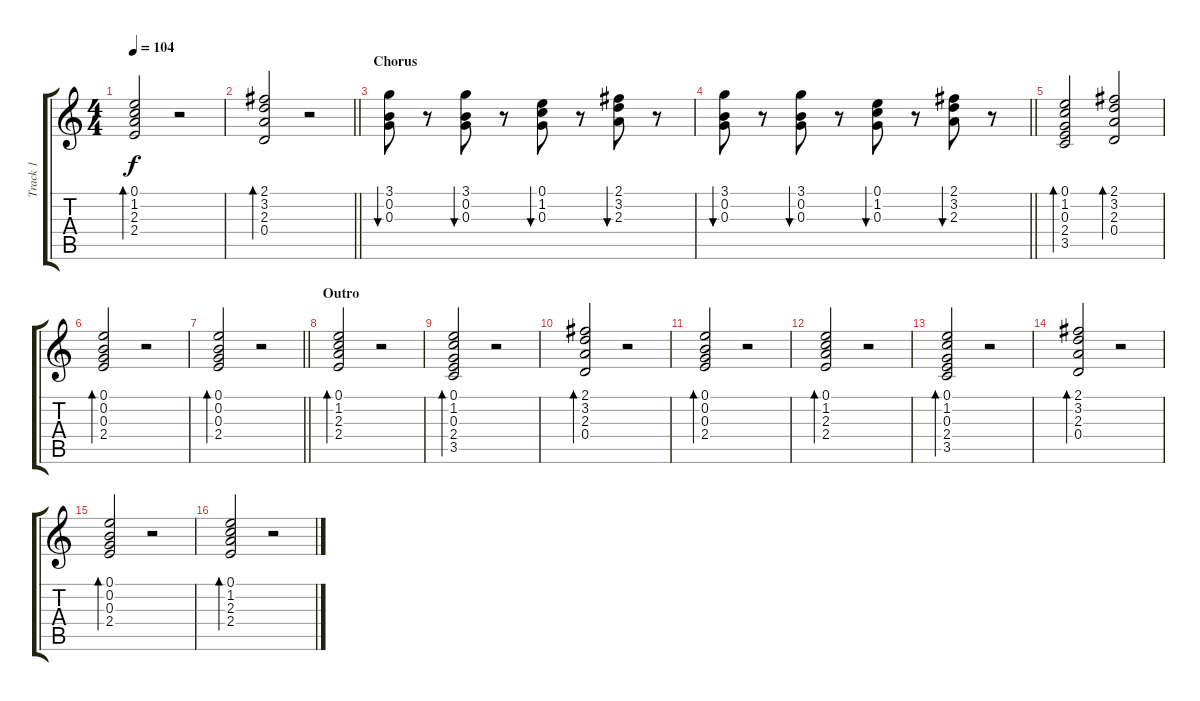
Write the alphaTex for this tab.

\track ("Track 1" "Track 1") {instrument acousticguitarsteel}
\staff {score tabs}
\tuning (E4 B3 G3 D3 A2 E2) {hide}
\ts (4 4)
\tempo 104
\clef g2
\ks c
(0.1 1.2 2.3 2.4).2{bd 60 dy f} r.2 |
\barLineRight lightlight
(2.1 3.2 2.3 0.4).2{bd 60} r.2 |
\section ("" "Chorus")
(3.1 0.2 0.3).8{bu 60} r.8 (3.1 0.2 0.3).8{bu 60} r.8 (0.1 1.2 0.3).8{bu 60} r.8 (2.1 3.2 2.3).8{bu 60} r.8 |
\barLineRight lightlight
(3.1 0.2 0.3).8{bu 60} r.8 (3.1 0.2 0.3).8{bu 60} r.8 (0.1 1.2 0.3).8{bu 60} r.8 (2.1 3.2 2.3).8{bu 60} r.8 |
(0.1 1.2 0.3 2.4 3.5).2{bd 60} (2.1 3.2 2.3 0.4).2{bd 60} |
(0.1 0.2 0.3 2.4).2{bd 60} r.2 |
\barLineRight lightlight
(0.1 0.2 0.3 2.4).2{bd 60} r.2 |
\section ("" "Outro")
(0.1 1.2 2.3 2.4).2{bd 60} r.2 |
(0.1 1.2 0.3 2.4 3.5).2{bd 60} r.2 |
(2.1 3.2 2.3 0.4).2{bd 60} r.2 |
(0.1 0.2 0.3 2.4).2{bd 60} r.2 |
(0.1 1.2 2.3 2.4).2{bd 60} r.2 |
(0.1 1.2 0.3 2.4 3.5).2{bd 60} r.2 |
(2.1 3.2 2.3 0.4).2{bd 60} r.2 |
(0.1 0.2 0.3 2.4).2{bd 60} r.2 |
(0.1 1.2 2.3 2.4).2{bd 60} r.2
